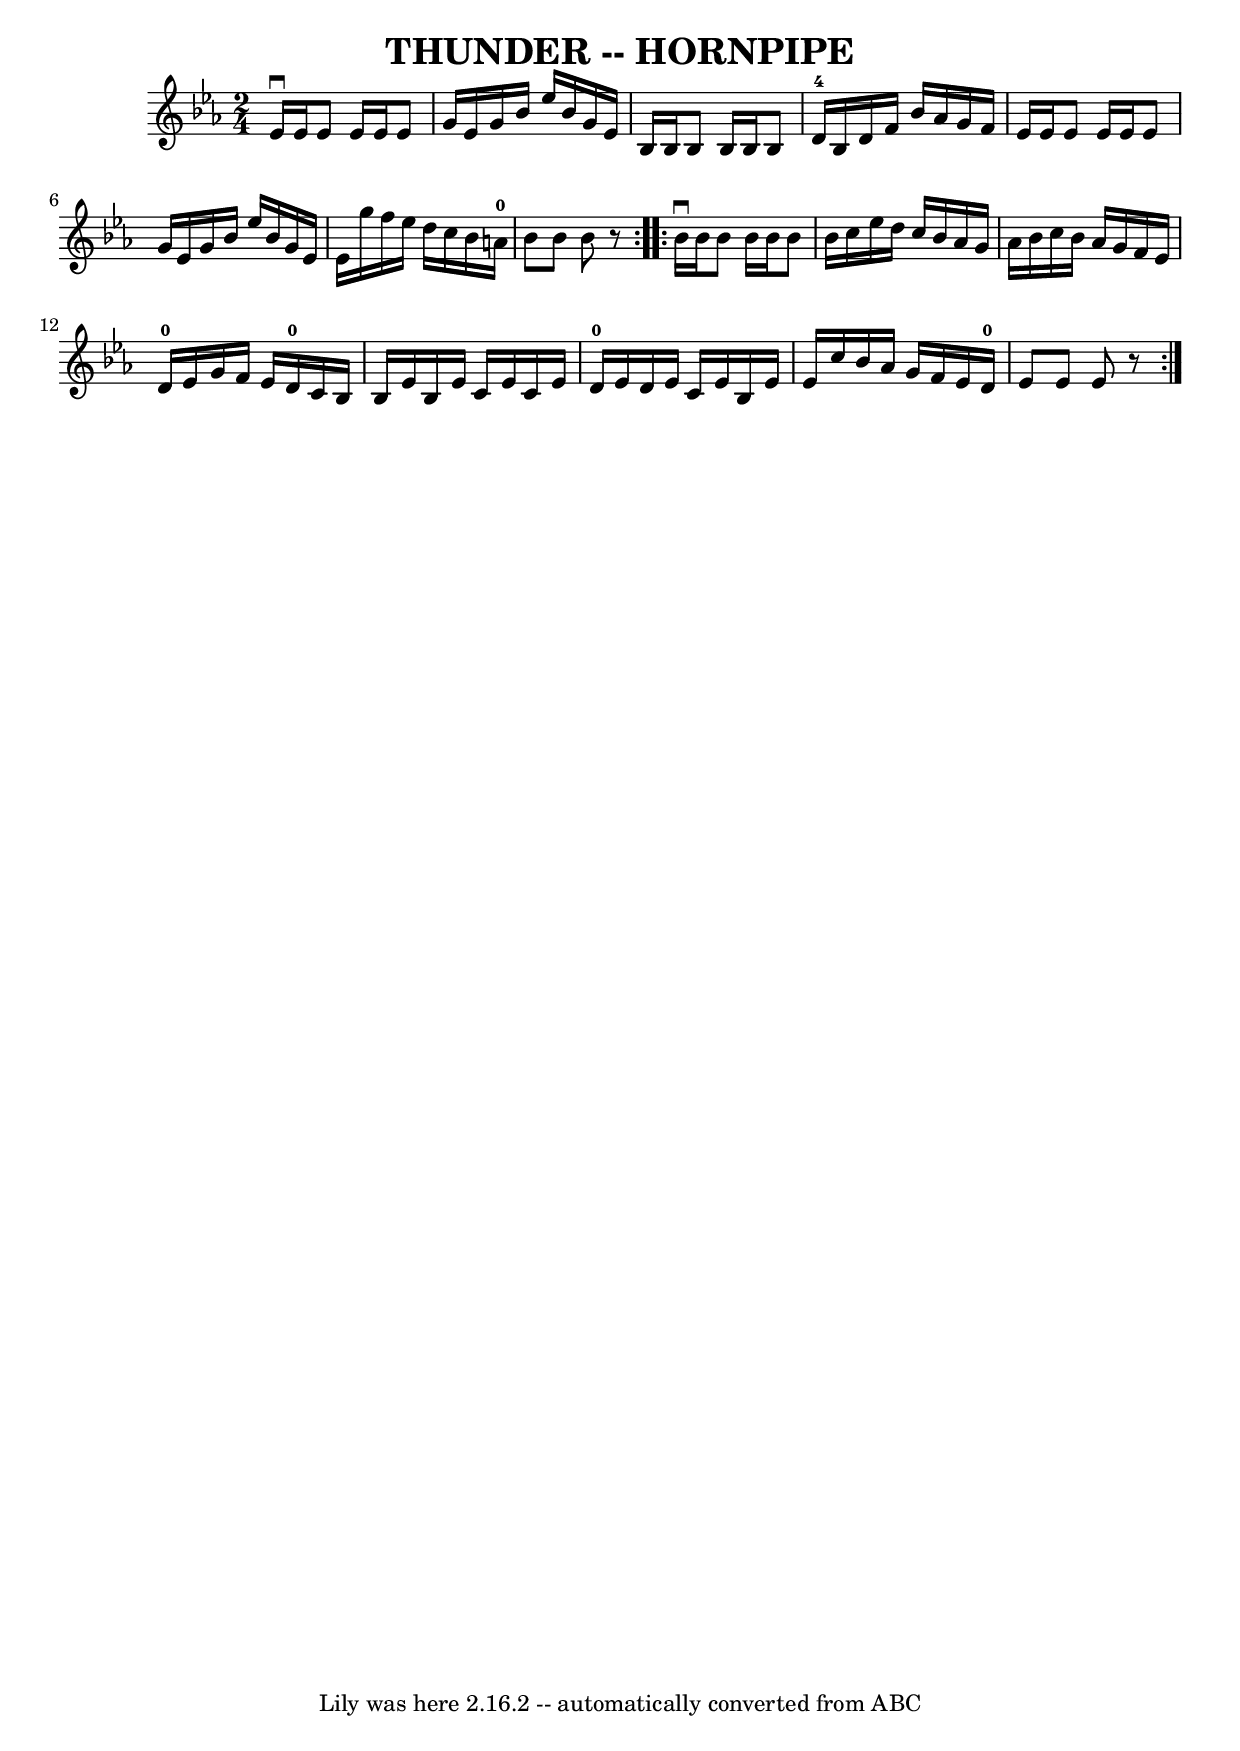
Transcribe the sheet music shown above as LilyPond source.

\version "2.16.2"
\include "Mammoth.ily"
\header {
	%% book = "Ryan's Mammoth Collection of Fiddle Tunes"
	crossRefNumber = "1"
	footnotes = ""
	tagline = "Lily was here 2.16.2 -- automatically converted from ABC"
	title = "THUNDER -- HORNPIPE"
}
voicedefault =  {


\repeat volta 2 {
\time 2/4 
\key ees \major ees'16^\downbow ees'16 ees'8 ees'16    
ees'16 ees'8    |
 g'16 ees'16 g'16 bes'16 ees''16    
bes'16 g'16 ees'16    |
 bes16 bes16 bes8 bes16 bes16 
 bes8    |
 d'16-4 bes16 d'16 f'16 bes'16 aes'16   
 g'16 f'16    |
     |
 ees'16 ees'16 ees'8 ees'16    
ees'16 ees'8    |
 g'16 ees'16 g'16 bes'16 ees''16    
bes'16 g'16 ees'16    |
 ees'16 g''16 f''16 ees''16    
d''16 c''16 bes'16 a'16-0   |
 bes'8 bes'8 bes'8    
r8   }     \repeat volta 2 { bes'16^\downbow bes'16 bes'8 bes'16    
bes'16 bes'8    |
 bes'16 c''16 ees''16 d''16 c''16    
bes'16 aes'16 g'16    |
 aes'16 bes'16 c''16 bes'16    
aes'16 g'16 f'16 ees'16    |
 d'16-0 ees'16 g'16    
f'16 ees'16 d'16-0 c'16 bes16    |
     |
 bes16    
ees'16 bes16 ees'16 c'16 ees'16 c'16 ees'16    |
     
d'16-0 ees'16 d'16 ees'16 c'16 ees'16 bes16 ees'16    
|
 ees'16 c''16 bes'16 aes'16 g'16 f'16 ees'16    
d'16-0   |
 ees'8 ees'8 ees'8    r8   }   
}

\score{
    <<

	\context Staff="default"
	{
	    \voicedefault 
	}

    >>
	\layout {
	}
	\midi {}
}
